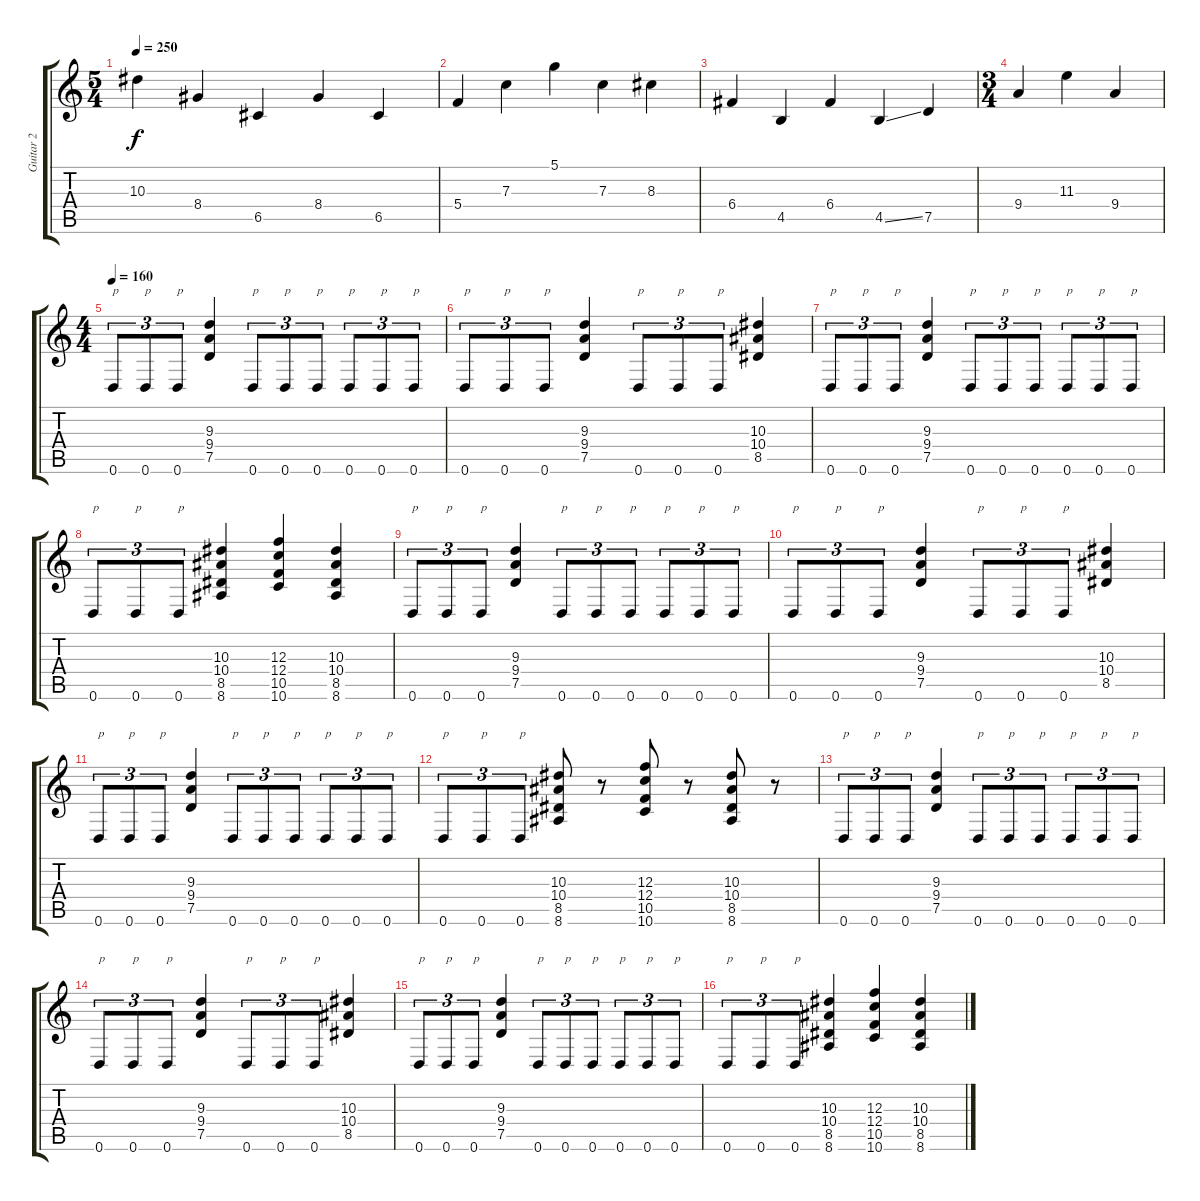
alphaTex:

\track ("Guitar 2" "Guitar 2") {instrument distortionguitar}
\staff {score tabs}
\tuning (D4 A3 F3 C3 G2 D2) {hide}
\ts (5 4)
\tempo 250
\clef g2
\ks c
10.3.4{dy f} 8.4.4 6.5.4 8.4.4 6.5.4 |
5.4.4 7.3.4 5.1.4 7.3.4 8.3.4 |
6.4.4 4.5.4 6.4.4 4.5{ss}.4 7.5.4 |
\ts (3 4)
9.4.4 11.3.4 9.4.4 |
\ts (4 4)
\tempo 160
0.6.8{tu (3 2) txt "p"} 0.6.8{tu (3 2) txt "p"} 0.6.8{tu (3 2) txt "p"} (9.3 9.4 7.5).4 0.6.8{tu (3 2) txt "p"} 0.6.8{tu (3 2) txt "p"} 0.6.8{tu (3 2) txt "p"} 0.6.8{tu (3 2) txt "p"} 0.6.8{tu (3 2) txt "p"} 0.6.8{tu (3 2) txt "p"} |
0.6.8{tu (3 2) txt "p"} 0.6.8{tu (3 2) txt "p"} 0.6.8{tu (3 2) txt "p"} (9.3 9.4 7.5).4 0.6.8{tu (3 2) txt "p"} 0.6.8{tu (3 2) txt "p"} 0.6.8{tu (3 2) txt "p"} (10.3 10.4 8.5).4 |
0.6.8{tu (3 2) txt "p"} 0.6.8{tu (3 2) txt "p"} 0.6.8{tu (3 2) txt "p"} (9.3 9.4 7.5).4 0.6.8{tu (3 2) txt "p"} 0.6.8{tu (3 2) txt "p"} 0.6.8{tu (3 2) txt "p"} 0.6.8{tu (3 2) txt "p"} 0.6.8{tu (3 2) txt "p"} 0.6.8{tu (3 2) txt "p"} |
0.6.8{tu (3 2) txt "p"} 0.6.8{tu (3 2) txt "p"} 0.6.8{tu (3 2) txt "p"} (10.3 10.4 8.5 8.6).4 (12.3 12.4 10.5 10.6).4 (10.3 10.4 8.5 8.6).4 |
0.6.8{tu (3 2) txt "p"} 0.6.8{tu (3 2) txt "p"} 0.6.8{tu (3 2) txt "p"} (9.3 9.4 7.5).4 0.6.8{tu (3 2) txt "p"} 0.6.8{tu (3 2) txt "p"} 0.6.8{tu (3 2) txt "p"} 0.6.8{tu (3 2) txt "p"} 0.6.8{tu (3 2) txt "p"} 0.6.8{tu (3 2) txt "p"} |
0.6.8{tu (3 2) txt "p"} 0.6.8{tu (3 2) txt "p"} 0.6.8{tu (3 2) txt "p"} (9.3 9.4 7.5).4 0.6.8{tu (3 2) txt "p"} 0.6.8{tu (3 2) txt "p"} 0.6.8{tu (3 2) txt "p"} (10.3 10.4 8.5).4 |
0.6.8{tu (3 2) txt "p"} 0.6.8{tu (3 2) txt "p"} 0.6.8{tu (3 2) txt "p"} (9.3 9.4 7.5).4 0.6.8{tu (3 2) txt "p"} 0.6.8{tu (3 2) txt "p"} 0.6.8{tu (3 2) txt "p"} 0.6.8{tu (3 2) txt "p"} 0.6.8{tu (3 2) txt "p"} 0.6.8{tu (3 2) txt "p"} |
0.6.8{tu (3 2) txt "p"} 0.6.8{tu (3 2) txt "p"} 0.6.8{tu (3 2) txt "p"} (10.3 10.4 8.5 8.6).8 r.8 (12.3 12.4 10.5 10.6).8 r.8 (10.3 10.4 8.5 8.6).8 r.8 |
0.6.8{tu (3 2) txt "p"} 0.6.8{tu (3 2) txt "p"} 0.6.8{tu (3 2) txt "p"} (9.3 9.4 7.5).4 0.6.8{tu (3 2) txt "p"} 0.6.8{tu (3 2) txt "p"} 0.6.8{tu (3 2) txt "p"} 0.6.8{tu (3 2) txt "p"} 0.6.8{tu (3 2) txt "p"} 0.6.8{tu (3 2) txt "p"} |
0.6.8{tu (3 2) txt "p"} 0.6.8{tu (3 2) txt "p"} 0.6.8{tu (3 2) txt "p"} (9.3 9.4 7.5).4 0.6.8{tu (3 2) txt "p"} 0.6.8{tu (3 2) txt "p"} 0.6.8{tu (3 2) txt "p"} (10.3 10.4 8.5).4 |
0.6.8{tu (3 2) txt "p"} 0.6.8{tu (3 2) txt "p"} 0.6.8{tu (3 2) txt "p"} (9.3 9.4 7.5).4 0.6.8{tu (3 2) txt "p"} 0.6.8{tu (3 2) txt "p"} 0.6.8{tu (3 2) txt "p"} 0.6.8{tu (3 2) txt "p"} 0.6.8{tu (3 2) txt "p"} 0.6.8{tu (3 2) txt "p"} |
0.6.8{tu (3 2) txt "p"} 0.6.8{tu (3 2) txt "p"} 0.6.8{tu (3 2) txt "p"} (10.3 10.4 8.5 8.6).4 (12.3 12.4 10.5 10.6).4 (10.3 10.4 8.5 8.6).4
